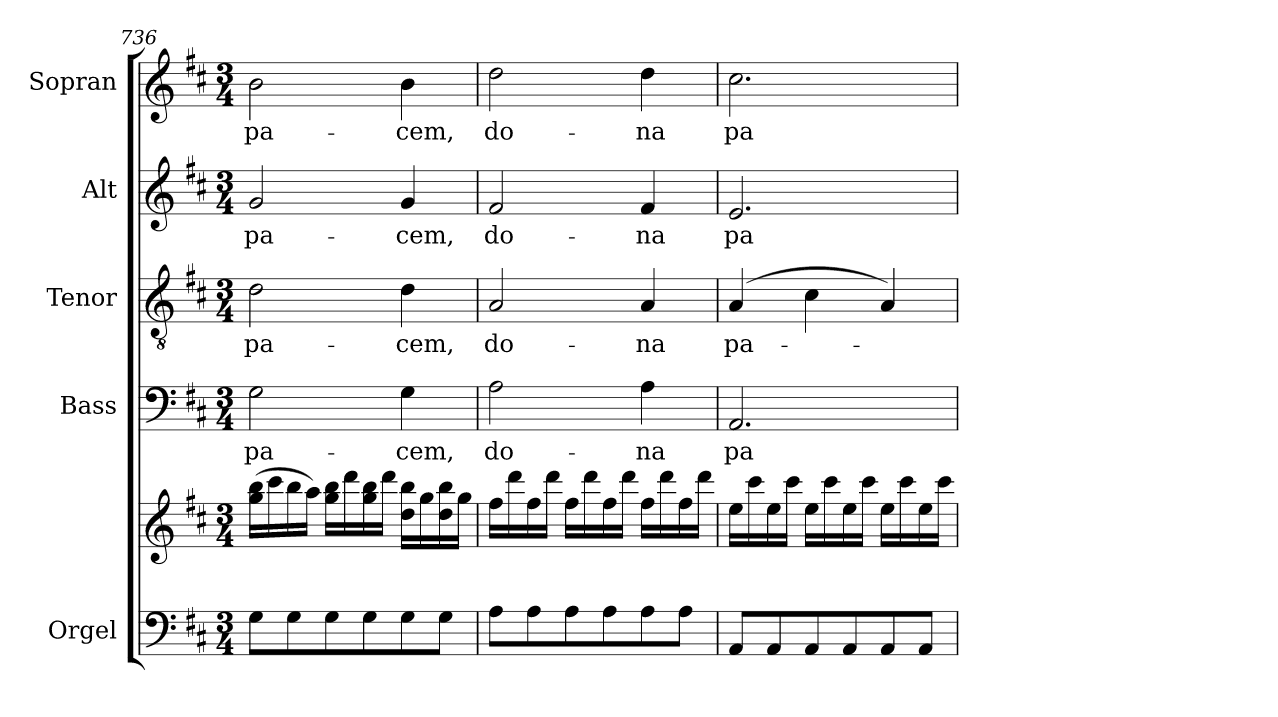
**kern	**kern	**kern	**text	**kern	**text	**kern	**text	**kern	**text
*part5	*part5	*part4	*part4	*part3	*part3	*part2	*part2	*part1	*part1
*staff6	*staff5	*staff4	*staff4	*staff3	*staff3	*staff2	*staff2	*staff1	*staff1
*I"Orgel	*	*I"Bass	*	*I"Tenor	*	*I"Alt	*	*I"Sopran	*
*I'Org.	*	*I'B.	*	*I'T.	*	*I'A.	*	*I'S.	*
*clefF4	*clefG2	*clefF4	*	*clefGv2	*	*clefG2	*	*clefG2	*
*k[f#c#]	*k[f#c#]	*k[f#c#]	*	*k[f#c#]	*	*k[f#c#]	*	*k[f#c#]	*
*D:	*D:	*D:	*	*D:	*	*D:	*	*D:	*
*M3/4	*M3/4	*M3/4	*	*M3/4	*	*M3/4	*	*M3/4	*
=736	=736	=736	=736	=736	=736	=736	=736	=736	=736
!	!	!	!LO:LY:b	!	!LO:LY:b	!	!LO:LY:b	!	!LO:LY:b
8G\L	(>16gg\ 16bb\LL	2G\	pa-	2d\	pa-	2g/	pa-	2b\	pa-
.	16ccc#\	.	.	.	.	.	.	.	.
8G\	16bb\	.	.	.	.	.	.	.	.
.	16aa\JJ)	.	.	.	.	.	.	.	.
8G\	16gg\ 16bb\LL	.	.	.	.	.	.	.	.
.	16ddd\	.	.	.	.	.	.	.	.
8G\	16gg\ 16bb\	.	.	.	.	.	.	.	.
.	16ddd\JJ	.	.	.	.	.	.	.	.
!	!	!	!LO:LY:b	!	!LO:LY:b	!	!LO:LY:b	!	!LO:LY:b
8G\	16dd\ 16bb\LL	4G\	-cem,	4d\	-cem,	4g/	-cem,	4b\	-cem,
.	16gg\	.	.	.	.	.	.	.	.
8G\J	16dd\ 16bb\	.	.	.	.	.	.	.	.
.	16gg\JJ	.	.	.	.	.	.	.	.
=737	=737	=737	=737	=737	=737	=737	=737	=737	=737
!	!	!	!LO:LY:b	!	!LO:LY:b	!	!LO:LY:b	!	!LO:LY:b
8A\L	16ff#\LL	2A\	do-	2A/	do-	2f#/	do-	2dd\	do-
.	16ddd\	.	.	.	.	.	.	.	.
8A\	16ff#\	.	.	.	.	.	.	.	.
.	16ddd\JJ	.	.	.	.	.	.	.	.
8A\	16ff#\LL	.	.	.	.	.	.	.	.
.	16ddd\	.	.	.	.	.	.	.	.
8A\	16ff#\	.	.	.	.	.	.	.	.
.	16ddd\JJ	.	.	.	.	.	.	.	.
!	!	!	!LO:LY:b	!	!LO:LY:b	!	!LO:LY:b	!	!LO:LY:b
8A\	16ff#\LL	4A\	-na	4A/	-na	4f#/	-na	4dd\	-na
.	16ddd\	.	.	.	.	.	.	.	.
8A\J	16ff#\	.	.	.	.	.	.	.	.
.	16ddd\JJ	.	.	.	.	.	.	.	.
=738	=738	=738	=738	=738	=738	=738	=738	=738	=738
!	!	!	!LO:LY:b	!	!LO:LY:b	!	!LO:LY:b	!	!LO:LY:b
8AA/L	16ee\LL	2.AA/	pa-	(4A/	pa-	2.e/	pa-	2.cc#\	pa-
.	16ccc#\	.	.	.	.	.	.	.	.
8AA/	16ee\	.	.	.	.	.	.	.	.
.	16ccc#\JJ	.	.	.	.	.	.	.	.
8AA/	16ee\LL	.	.	4c#\	.	.	.	.	.
.	16ccc#\	.	.	.	.	.	.	.	.
8AA/	16ee\	.	.	.	.	.	.	.	.
.	16ccc#\JJ	.	.	.	.	.	.	.	.
8AA/	16ee\LL	.	.	4A/)	.	.	.	.	.
.	16ccc#\	.	.	.	.	.	.	.	.
8AA/J	16ee\	.	.	.	.	.	.	.	.
.	16ccc#\JJ	.	.	.	.	.	.	.	.
=	=	=	=	=	=	=	=	=	=
*-	*-	*-	*-	*-	*-	*-	*-	*-	*-
